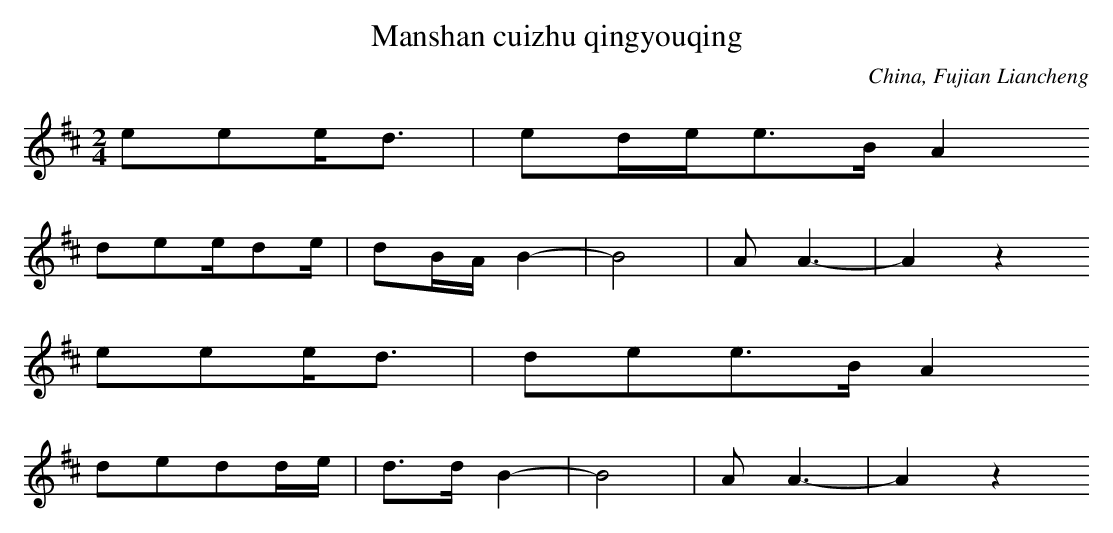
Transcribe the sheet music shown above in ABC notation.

X:1
T: Manshan cuizhu qingyouqing
O: China, Fujian Liancheng
M: 2/4
L: 1/16
K: D
e2e2ed3 | e2dee3BA4
d2e2ed2e | d2BAB4- | B8 | A2A6- | A4z4
e2e2ed3 | d2e2e3BA4
d2e2d2de | d3dB4- | B8 | A2A6- | A4z4
